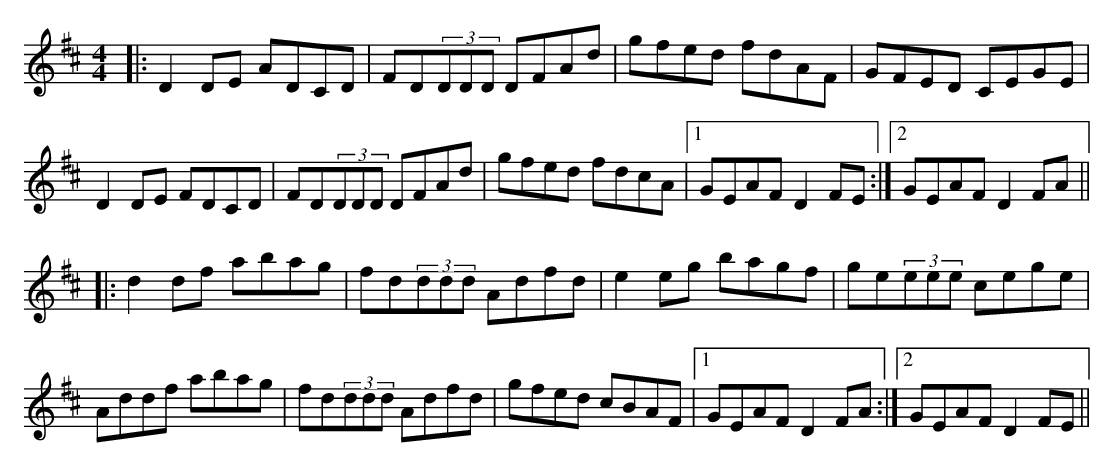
X:1
M:4/4
K:D
|:D2DE ADCD|FD(3DDD DFAd|gfed fdAF|GFED CEGE|
D2DE FDCD|FD(3DDD DFAd|gfed fdcA|1 GEAF D2FE:|2 GEAF D2FA||
|:d2df abag|fd(3ddd Adfd|e2eg bagf|ge(3eee cege|
Addf abag|fd(3ddd Adfd|gfed cBAF|1 GEAF D2FA:|2 GEAF D2FE||
